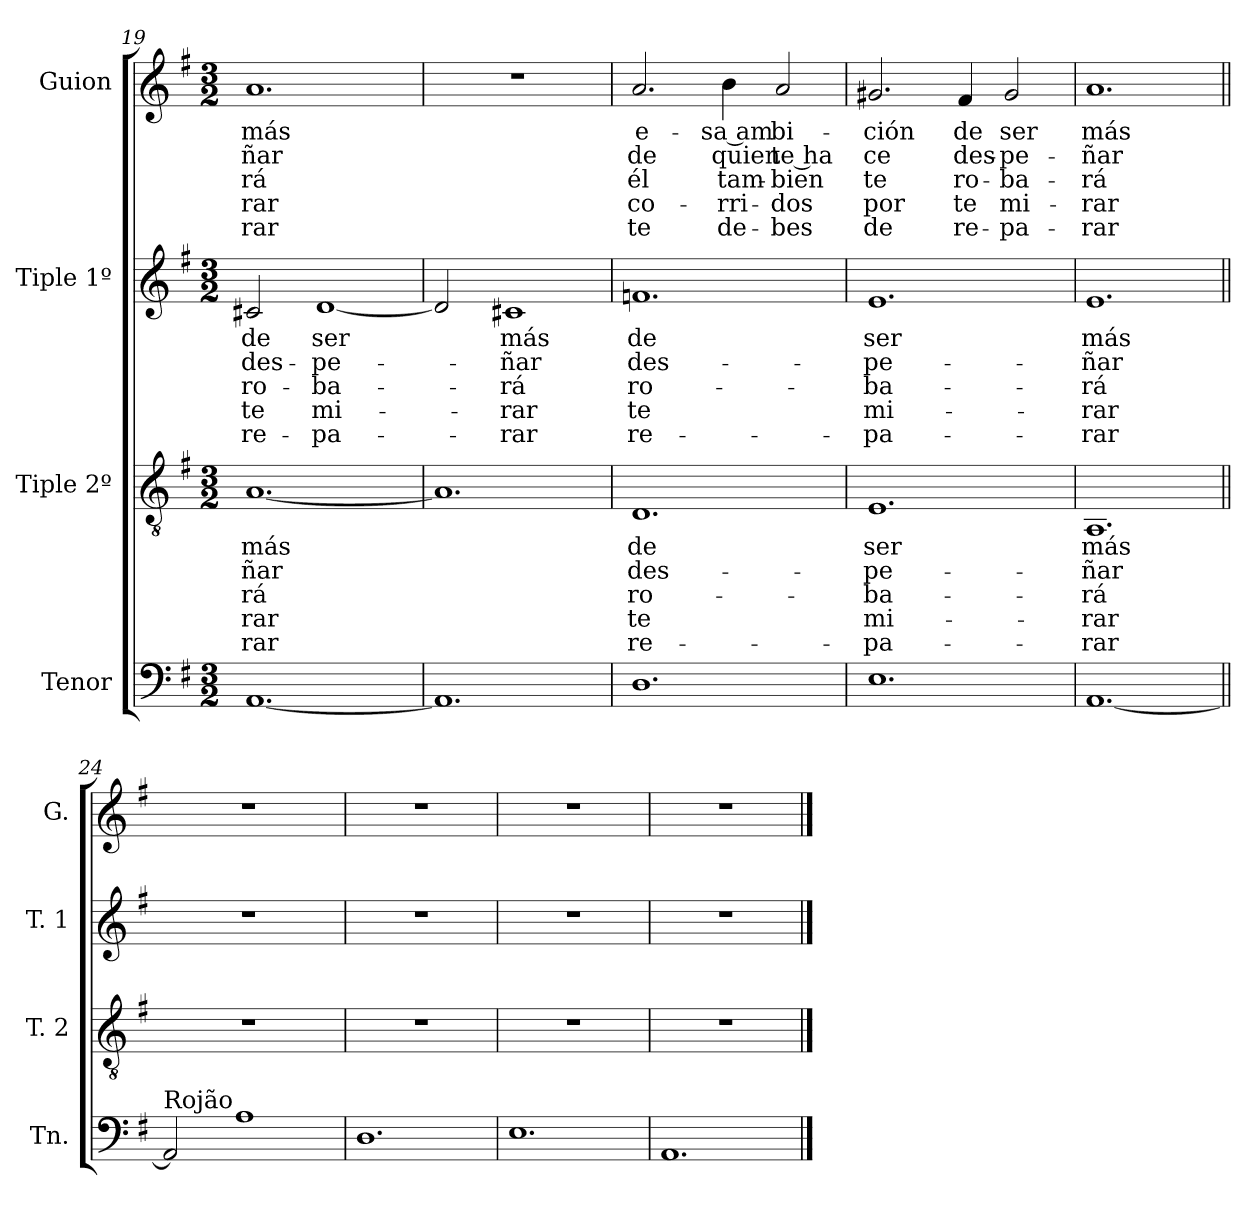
**kern	**kern	**text	**text	**text	**text	**text	**kern	**text	**text	**text	**text	**text	**kern	**text	**text	**text	**text	**text
*part4	*part3	*part3	*part3	*part3	*part3	*part3	*part2	*part2	*part2	*part2	*part2	*part2	*part1	*part1	*part1	*part1	*part1	*part1
*staff4	*staff3	*staff3	*staff3	*staff3	*staff3	*staff3	*staff2	*staff2	*staff2	*staff2	*staff2	*staff2	*staff1	*staff1	*staff1	*staff1	*staff1	*staff1
*I"Tenor	*I"Tiple 2º	*	*	*	*	*	*I"Tiple 1º	*	*	*	*	*	*I"Guion	*	*	*	*	*
*I'Tn.	*I'T. 2	*	*	*	*	*	*I'T. 1	*	*	*	*	*	*I'G.	*	*	*	*	*
*clefF4	*clefGv2	*	*	*	*	*	*clefG2	*	*	*	*	*	*clefG2	*	*	*	*	*
*k[f#]	*k[f#]	*	*	*	*	*	*k[f#]	*	*	*	*	*	*k[f#]	*	*	*	*	*
*M3/2	*M3/2	*	*	*	*	*	*M3/2	*	*	*	*	*	*M3/2	*	*	*	*	*
=19	=19	=19	=19	=19	=19	=19	=19	=19	=19	=19	=19	=19	=19	=19	=19	=19	=19	=19
[1.AA	[1.A	más	-ñar	-rá	-rar	-rar	2c#X	de	des-	ro-	te	re-	1.a	más	-ñar	-rá	-rar	-rar
.	.	.	.	.	.	.	[1d	ser	-pe-	-ba-	mi-	-pa-	.	.	.	.	.	.
=20	=20	=20	=20	=20	=20	=20	=20	=20	=20	=20	=20	=20	=20	=20	=20	=20	=20	=20
1.AA]	1.A]	.	.	.	.	.	2d]	.	.	.	.	.	1.r	.	.	.	.	.
.	.	.	.	.	.	.	1c#X	más	-ñar	-rá	-rar	-rar	.	.	.	.	.	.
=21	=21	=21	=21	=21	=21	=21	=21	=21	=21	=21	=21	=21	=21	=21	=21	=21	=21	=21
1.D	1.D	de	des-	ro-	te	re-	1.fn	de	des-	ro-	te	re-	2.a	e-	de	él	co-	te
.	.	.	.	.	.	.	.	.	.	.	.	.	4b	-sa am	quien	tam-	-rri-	de-
.	.	.	.	.	.	.	.	.	.	.	.	.	2a	-bi-	te ha	-bien	-dos	-bes
=22	=22	=22	=22	=22	=22	=22	=22	=22	=22	=22	=22	=22	=22	=22	=22	=22	=22	=22
1.E	1.E	ser	-pe-	-ba-	mi-	-pa-	1.e	ser	-pe-	-ba-	mi-	-pa-	2.g#X	-ción	-ce	te	por	de
.	.	.	.	.	.	.	.	.	.	.	.	.	4f#	de	des-	ro-	te	re-
.	.	.	.	.	.	.	.	.	.	.	.	.	2g#	ser	-pe-	-ba-	mi-	-pa-
=23	=23	=23	=23	=23	=23	=23	=23	=23	=23	=23	=23	=23	=23	=23	=23	=23	=23	=23
[1.AA	1.AA	más	-ñar	-rá	-rar	-rar	1.e	más	-ñar	-rá	-rar	-rar	1.a	más	-ñar	-rá	-rar	-rar
=24||	=24||	=24||	=24||	=24||	=24||	=24||	=24||	=24||	=24||	=24||	=24||	=24||	=24||	=24||	=24||	=24||	=24||	=24||
!LO:TX:a:t=Rojão	!	!	!	!	!	!	!	!	!	!	!	!	!	!	!	!	!	!
2AA]	1.r	.	.	.	.	.	1.r	.	.	.	.	.	1.r	.	.	.	.	.
1A	.	.	.	.	.	.	.	.	.	.	.	.	.	.	.	.	.	.
=25	=25	=25	=25	=25	=25	=25	=25	=25	=25	=25	=25	=25	=25	=25	=25	=25	=25	=25
1.D	1.r	.	.	.	.	.	1.r	.	.	.	.	.	1.r	.	.	.	.	.
=26	=26	=26	=26	=26	=26	=26	=26	=26	=26	=26	=26	=26	=26	=26	=26	=26	=26	=26
1.E	1.r	.	.	.	.	.	1.r	.	.	.	.	.	1.r	.	.	.	.	.
=27	=27	=27	=27	=27	=27	=27	=27	=27	=27	=27	=27	=27	=27	=27	=27	=27	=27	=27
1.AA	1.r	.	.	.	.	.	1.r	.	.	.	.	.	1.r	.	.	.	.	.
==	==	==	==	==	==	==	==	==	==	==	==	==	==	==	==	==	==	==
*-	*-	*-	*-	*-	*-	*-	*-	*-	*-	*-	*-	*-	*-	*-	*-	*-	*-	*-
